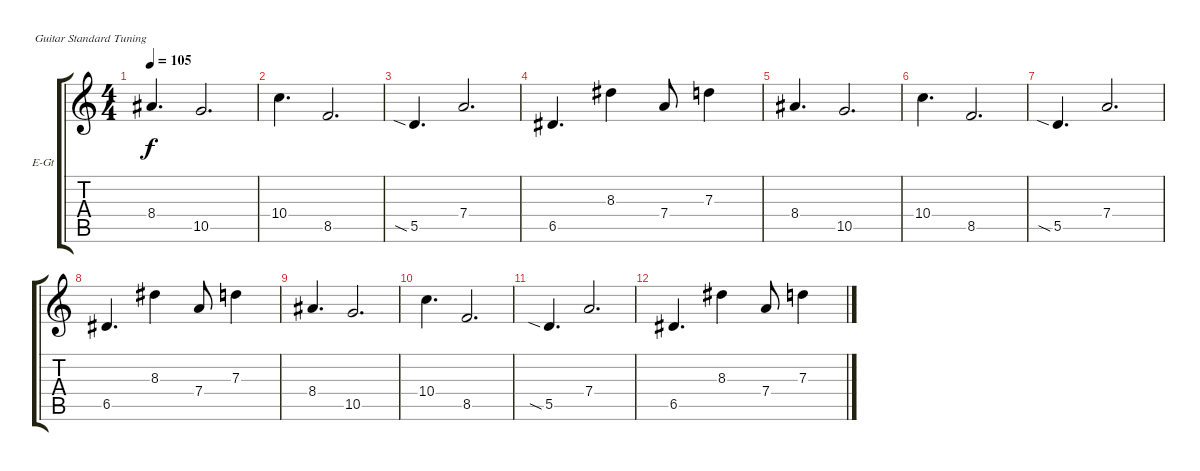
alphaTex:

\defaultSystemsLayout 4
\bracketExtendMode groupsimilarinstruments
\firstSystemTrackNameOrientation horizontal
\otherSystemsTrackNameOrientation horizontal
\track ("Electric Guitar" "E-Gt") {instrument electricguitarclean}
\staff {score tabs}
\tuning (E4 B3 G3 D3 A2 E2)
\ts (4 4)
\tempo 105
\clef g2
\ks c
8.4.4{d dy f} 10.5.2{d} |
10.4.4{d} 8.5.2{d} |
5.5{sia}.4{d} 7.4.2{d} |
6.5.4{d} 8.3.4 7.4.8 7.3.4 |
8.4.4{d} 10.5.2{d} |
10.4.4{d} 8.5.2{d} |
5.5{sia}.4{d} 7.4.2{d} |
6.5.4{d} 8.3.4 7.4.8 7.3.4 |
8.4.4{d} 10.5.2{d} |
10.4.4{d} 8.5.2{d} |
5.5{sia}.4{d} 7.4.2{d} |
6.5.4{d} 8.3.4 7.4.8 7.3.4
